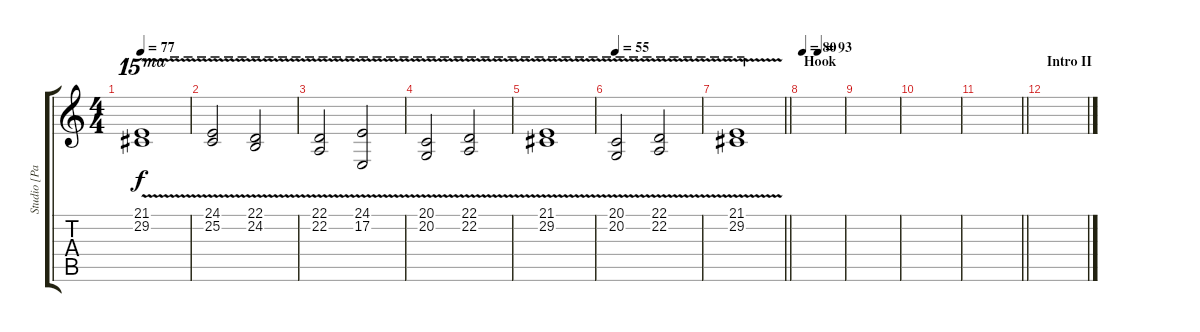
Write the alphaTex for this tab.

\track ("Studio [Pad (Organ)]" "Studio [Pa") {instrument lead6voice}
\staff {score tabs}
\tuning (E4 B3 G3 D3 A2 E2) {hide}
\ts (4 4)
\tempo 77
\clef g2
\ks c
(21.1 29.2{v}).1{ot 15ma dy f} |
(24.1{v} 25.2{v}).2{ot 15ma} (22.1{v} 24.2{v}).2{ot 15ma} |
(22.1{v} 22.2{v}).2{ot 15ma} (24.1{v} 17.2{v}).2{ot 15ma} |
(20.1{v} 20.2{v}).2{ot 15ma} (22.1{v} 22.2{v}).2{ot 15ma} |
(21.1 29.2{v}).1{ot 15ma} |
\tempo 55
(20.1{v} 20.2{v}).2{ot 15ma} (22.1{v} 22.2{v}).2{ot 15ma} |
\barLineRight lightlight
(21.1 29.2{v}).1{ot 15ma volume 2} |
\section ("" "Hook")
\tempo 80
\tempo (93 0.375)
|
|
|
\barLineRight lightlight
|
\section ("" "Intro II")
